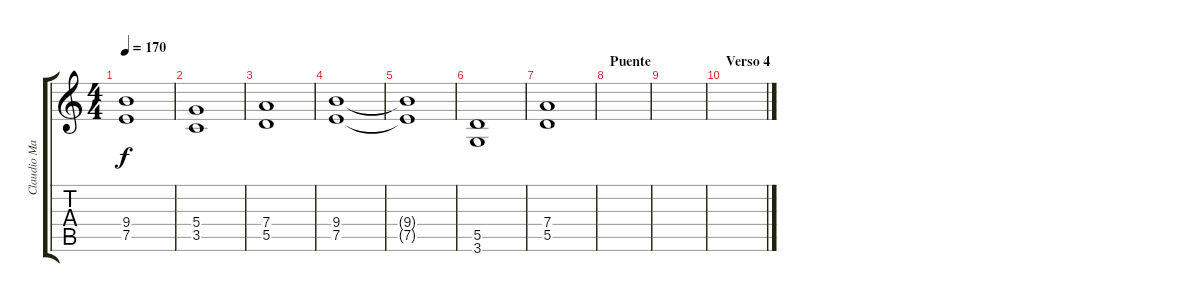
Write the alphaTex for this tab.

\track ("Claudio Marciello (Gtr 2)" "Claudio Ma") {instrument distortionguitar}
\staff {score tabs}
\tuning (E4 B3 G3 D3 A2 E2) {hide}
\ts (4 4)
\tempo 170
\clef g2
\ks c
(9.4{t} 7.5{t}).1{dy f} |
(5.4 3.5).1 |
(7.4 5.5).1 |
(9.4 7.5).1 |
(9.4{t} 7.5{t}).1 |
(5.5 3.6).1 |
(7.4 5.5).1 |
\section ("" "Puente")
|
|
\section ("" "Verso 4")
